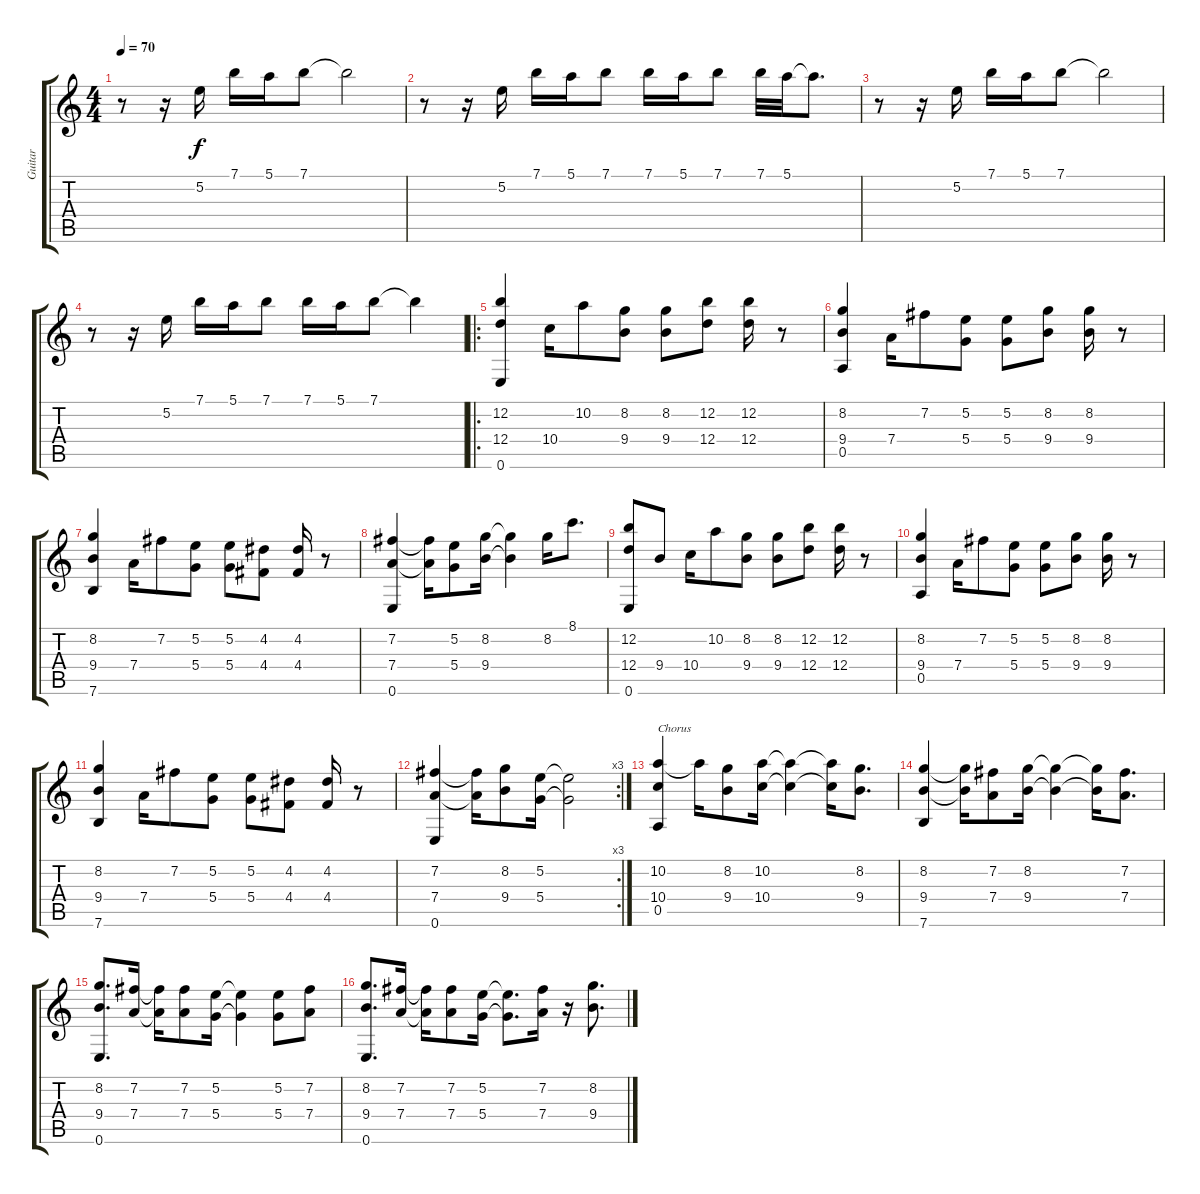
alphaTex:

\track ("Guitar" "Guitar") {instrument acousticguitarnylon}
\staff {score tabs}
\tuning (E4 B3 G3 D3 A2 E2) {hide}
\ts (4 4)
\tempo 70
\clef g2
\ks c
r.8{dy f instrument acousticguitarnylon} r.16 5.2.16 7.1.16 5.1.16 7.1.8 7.1{t}.2 |
r.8 r.16 5.2.16 7.1.16 5.1.16 7.1.8 7.1.16 5.1.16 7.1.8 7.1.32 5.1.32 5.1{t}.8{d} |
r.8 r.16 5.2.16 7.1.16 5.1.16 7.1.8 7.1{t}.2 |
r.8 r.16 5.2.16 7.1.16 5.1.16 7.1.8 7.1.16 5.1.16 7.1.8 7.1{t}.4 |
\ro
(12.2 12.4 0.6).4 10.4.16 10.2.8 (8.2 9.4).8 (8.2 9.4).8 (12.2 12.4).8 (12.2 12.4).16 r.8 |
(8.2 9.4 0.5).4 7.4.16 7.2.8 (5.2 5.4).8 (5.2 5.4).8 (8.2 9.4).8 (8.2 9.4).16 r.8 |
(8.2 9.4 7.6).4 7.4.16 7.2.8 (5.2 5.4).8 (5.2 5.4).8 (4.2 4.4).8 (4.2 4.4).16 r.8 |
(7.2 7.4 0.6).4 (7.2{t} 7.4{t}).16 (5.2 5.4).8 (8.2 9.4).16 (8.2{t} 9.4{t}).4 8.2.16 8.1.8{d} |
(12.2 12.4 0.6).8 9.4.8 10.4.16 10.2.8 (8.2 9.4).8 (8.2 9.4).8 (12.2 12.4).8 (12.2 12.4).16 r.8 |
(8.2 9.4 0.5).4 7.4.16 7.2.8 (5.2 5.4).8 (5.2 5.4).8 (8.2 9.4).8 (8.2 9.4).16 r.8 |
(8.2 9.4 7.6).4 7.4.16 7.2.8 (5.2 5.4).8 (5.2 5.4).8 (4.2 4.4).8 (4.2 4.4).16 r.8 |
\rc 3
(7.2 7.4 0.6).4 (7.2{t} 7.4{t}).16 (8.2 9.4).8 (5.2 5.4).16 (5.2{t} 5.4{t}).2 |
(10.2 10.4 0.5).4{txt "Chorus"} 10.2{t}.16 (8.2 9.4).8 (10.2 10.4).16 (10.2{t} 10.4{t}).4 (10.2{t} 10.4{t}).16 (8.2 9.4).8{d} |
(8.2 9.4 7.6).4 (8.2{t} 9.4{t}).16 (7.2 7.4).8 (8.2 9.4).16 (8.2{t} 9.4{t}).4 (8.2{t} 9.4{t}).16 (7.2 7.4).8{d} |
(8.2 9.4 0.6).8{d} (7.2 7.4).16 (7.2{t} 7.4{t}).16 (7.2 7.4).8 (5.2 5.4).16 (5.2{t} 5.4{t}).4 (5.2 5.4).8 (7.2 7.4).8 |
(8.2 9.4 0.6).8{d} (7.2 7.4).16 (7.2{t} 7.4{t}).16 (7.2 7.4).8 (5.2 5.4).16 (5.2{t} 5.4{t}).8{d} (7.2 7.4).16 r.16 (8.2 9.4).8{d}
